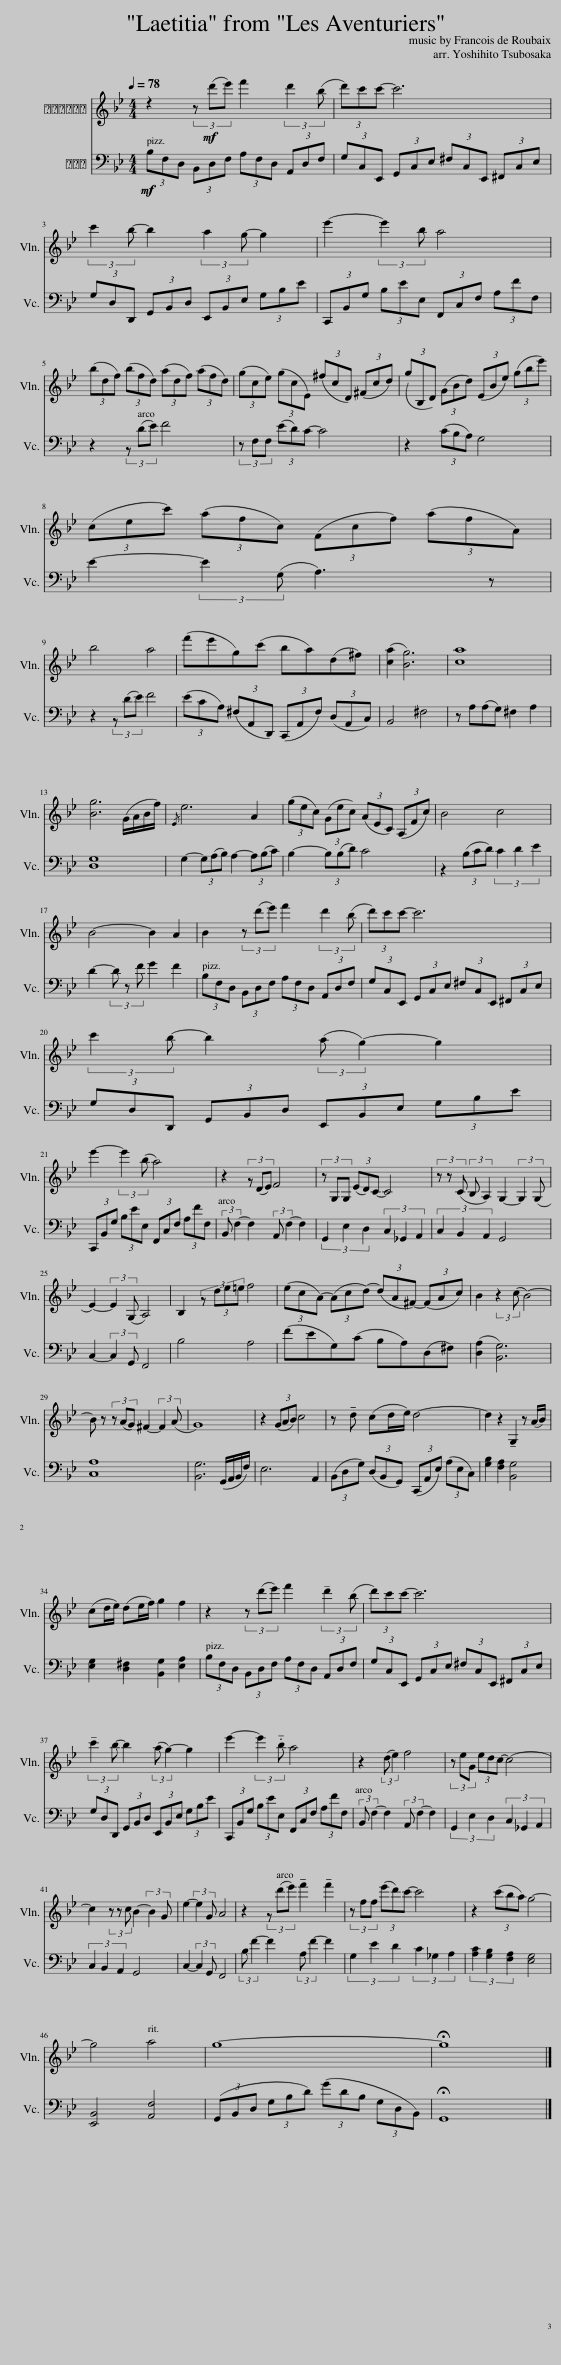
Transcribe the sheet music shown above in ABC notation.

X:1
%%score 1 2
L:1/8
Q:1/4=78
M:4/4
I:linebreak $
K:Bb
V:1 treble
V:2 bass
V:1
 z2 (3z!mf! (d'e') f'2 (3:2:2d'2 (b | (3d')c'c'- c'6 |$ (3:2:2c'2 b- b2 (3:2:2a2 g- g2 | e'2- (3:2:2e'2 b a4 |$ (3(bdf) (3(bfd) (3(adf) (3(afd) | %5
 (3(gce) (3(gcE) (3(^fcD) (3(^Fcd) | (3(gB,D) (3(GBd) (3(EBe) (3(gbe') |$ (3(cec') (3(afc) (3(Fcf) (3(afA) |$ b4 a4 | (f'e'g)(c' ba)(d^f) | %10
 ([ca]2 [Bg]6) | [ca]8 |$ [Bg]6 (G/A/B/f/) |{/E} e6 A2 | (3(gec) (3(Gec) (3(AEC) (3(A,Fc) | %15
 B4 c4 |$ B4- B2 A2 | B2 (3z (d'e') f'2 (3:2:2d'2 (b | (3d')c'c'- c'6 |$ (3:2:2c'2 b- b2 (3:2:2(a g2-) g2 |$ %20
 e'2- (3:2:2e'2 (b a4) | z2 (3z (DE) F4 | (3z G,G, (3(ED)C- C4 | (3z z (C (3:2:2B, A,2) G,2- (3:2:2G,2 (G, |$ E2-) (3:2:2E2 (G, A,4) | %25
 B,2 (3:2:4z (3de=e f4 | (3(ecA-) (3(Acd-) (3(dA^F-) (3(FAc) | B2 (3:2:2z2 (c B4-) |$ B z (3z (AG) ^F2- (3:2:2F2 (A | G8) | %30
 z2 (3(GAB) c4 | z !tenuto!d (cd/e/) d4- | d2 z2 !tenuto!G,2 z (A/B/) |$ (cd/e/) (de/f/) g2 f2 | z2 (3z (d'e') f'2 (3:2:2!tenuto!d'2 (b | %35
 (3d')c'c'- c'6 |$ (3:2:2!tenuto!c'2 b- b2 (3:2:2(a g2-) g2 | e'2- (3:2:2e'2 !tenuto!.b a4 | z2 (3:2:2(d e2) f4 | (3z eG (3edc- c4- |$ %40
 c2 (3z z c B2- (3:2:2B2 G | e2- (3:2:2e2 G A4 | z2 (3z (d'e') !tenuto!f'2 !tenuto!f'2 | (3z ff (3(e'd')c'- c'4 | z2 (3(c'ba) g4- |$ %45
 g4 a4 | g8- | !fermata!g8 |] %48
V:2
!mf! (3B,F,D, (3B,,D,F, (3A,F,D, (3A,,D,F, | (3G,C,E,, (3G,,C,E, (3^F,C,E,, (3^F,,C,E, |$ (3G,D,D,, (3G,,B,,D, (3E,,B,,E, (3G,B,E | (3C,,B,,G, (3B,EE, (3F,,C,F, (3A,FF, |$ z2 (3z (DE) F4 | %5
 (3z F,F, (3(ED)C- C4 | z2 (3(CB,A,) G,4 |$ E2- (3:2:2E2 (G, A,3) z |$ z2 (3z (DE) F4 | (3(ECA,) (3(^F,A,,D,,) (3(C,,A,,F,) (3(D,A,,C,) | %10
 B,,4 ^F,4 | z A,(A,G,) ^F,2 A,2 |$ [D,G,]8 | G,2- (3G,(A,B,) A,2- (3A,(B,C) | B,2- (3B,(B,D) C4 | %15
 z2 (3(B,CD) (3C2 D2 E2 |$ D2- (3D z F G2 F2 | (3B,F,D, (3B,,D,F, (3A,F,D, (3A,,D,F, | (3G,C,E,, (3G,,C,E, (3^F,C,E,, (3^F,,C,E, |$ (3G,D,D,, (3G,,B,,D, (3E,,B,,E, (3G,B,E |$ %20
 (3C,,B,,G, (3B,EE, (3F,,C,F, (3A,FF, | (3:2:2B,, F,2- F,2 (3:2:2A,, F,2- F,2 | (3G,,2 E,2 D,2 (3C,2 _G,,2 A,,2 | (3C,2 B,,2 A,,2 G,,4 |$ C,2- (3:2:2C,2 G,, F,,4 | %25
 B,4 A,4 | (FEG,)(C B,A,)(D,^F,) | ([D,A,]2 [B,,G,]6) |$ [C,A,]8 | [B,,G,]6 (G,,/A,,/B,,/F,/) | %30
 E,6 A,,2 | (3(B,,D,G,) (3(D,B,,G,,) (3(C,,A,,E,) (3(A,E,C,) | [G,B,]2 [F,A,]2 [B,,G,]4 |$ [E,G,]2 [D,^F,]2 [B,,G,]2 [E,A,]2 | (3B,F,D, (3B,,D,F, (3A,F,D, (3A,,D,F, | %35
 (3G,C,E,, (3G,,C,E, (3^F,C,E,, (3^F,,C,E, |$ (3G,D,D,, (3G,,B,,D, (3E,,B,,E, (3G,B,E | (3C,,B,,G, (3B,EE, (3F,,C,F, (3A,FF, | (3:2:2B,, F,2- F,2 (3:2:2A,, F,2- F,2 | (3G,,2 E,2 D,2 (3C,2 _G,,2 A,,2 |$ %40
 (3C,2 B,,2 A,,2 G,,4 | C,2- (3:2:2C,2 G,, F,,4 | (3:2:2B, F2- F2 (3:2:2A, F2- F2 | (3G,2 E2 D2 (3C2 _G,2 A,2 | (3[A,C]2 [G,B,]2 [F,A,]2 [E,G,]4 |$ %45
 [E,,B,,]4 [A,,F,]4 | (3(G,,B,,D, (3G,B,D) (3(GDB, (3G,D,B,,) | !fermata!G,,8 |] %48
